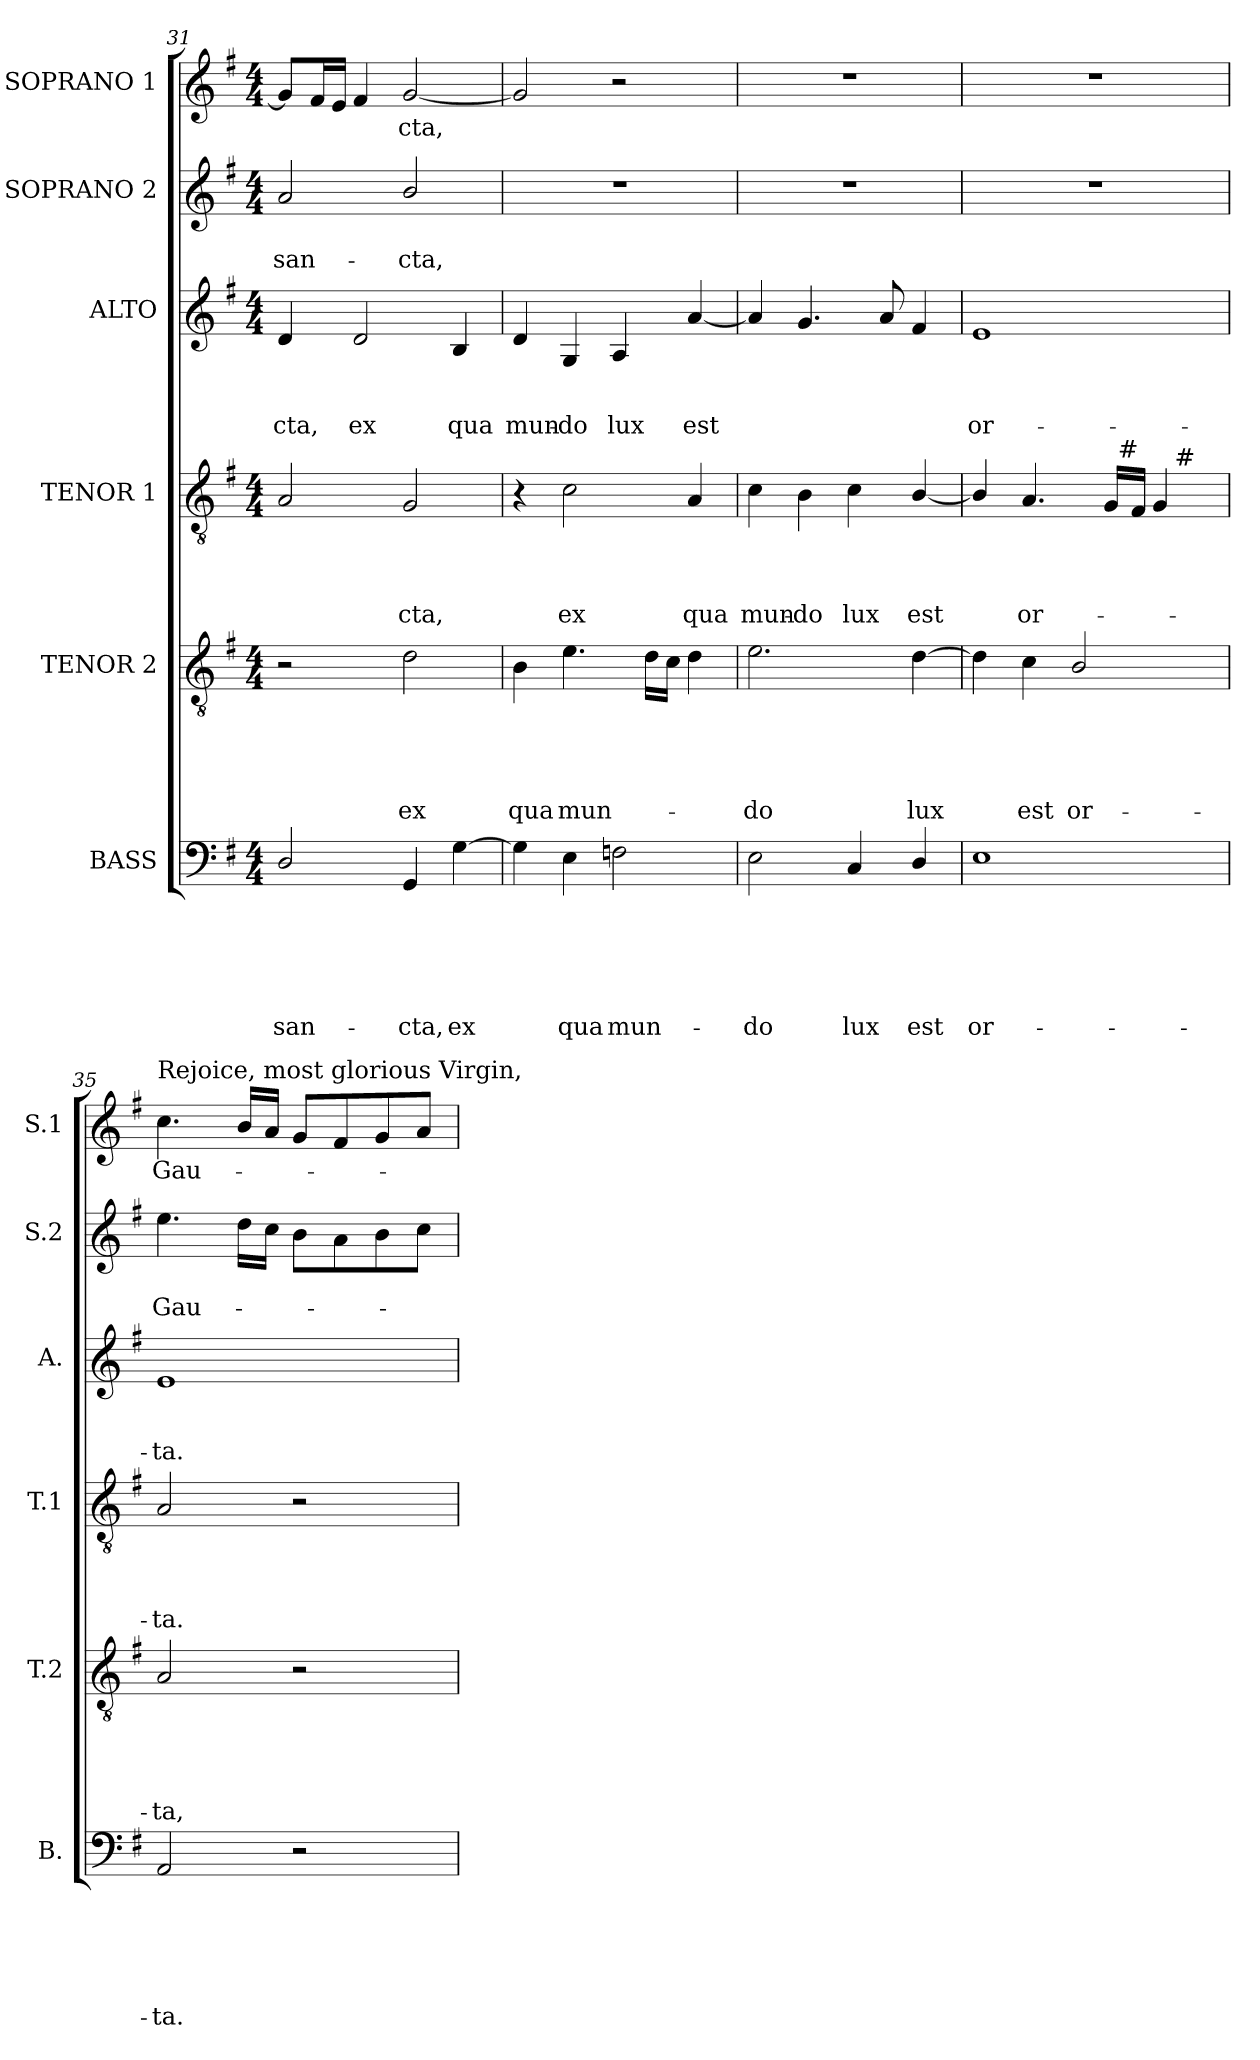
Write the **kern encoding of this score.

**kern	**text	**text	**text	**text	**text	**text	**kern	**text	**text	**text	**text	**text	**kern	**text	**text	**text	**text	**kern	**text	**text	**text	**kern	**text	**text	**kern	**text
*part6	*part6	*part6	*part6	*part6	*part6	*part6	*part5	*part5	*part5	*part5	*part5	*part5	*part4	*part4	*part4	*part4	*part4	*part3	*part3	*part3	*part3	*part2	*part2	*part2	*part1	*part1
*staff6	*staff6	*staff6	*staff6	*staff6	*staff6	*staff6	*staff5	*staff5	*staff5	*staff5	*staff5	*staff5	*staff4	*staff4	*staff4	*staff4	*staff4	*staff3	*staff3	*staff3	*staff3	*staff2	*staff2	*staff2	*staff1	*staff1
*I"BASS	*	*	*	*	*	*	*I"TENOR 2	*	*	*	*	*	*I"TENOR 1	*	*	*	*	*I"ALTO	*	*	*	*I"SOPRANO 2	*	*	*I"SOPRANO 1	*
*I'B.	*	*	*	*	*	*	*I'T.2	*	*	*	*	*	*I'T.1	*	*	*	*	*I'A.	*	*	*	*I'S.2	*	*	*I'S.1	*
*clefF4	*	*	*	*	*	*	*clefGv2	*	*	*	*	*	*clefGv2	*	*	*	*	*clefG2	*	*	*	*clefG2	*	*	*clefG2	*
*k[f#]	*	*	*	*	*	*	*k[f#]	*	*	*	*	*	*k[f#]	*	*	*	*	*k[f#]	*	*	*	*k[f#]	*	*	*k[f#]	*
*G:	*	*	*	*	*	*	*G:	*	*	*	*	*	*G:	*	*	*	*	*G:	*	*	*	*G:	*	*	*G:	*
*M4/4	*	*	*	*	*	*	*M4/4	*	*	*	*	*	*M4/4	*	*	*	*	*M4/4	*	*	*	*M4/4	*	*	*M4/4	*
=31	=31	=31	=31	=31	=31	=31	=31	=31	=31	=31	=31	=31	=31	=31	=31	=31	=31	=31	=31	=31	=31	=31	=31	=31	=31	=31
!	!	!	!	!	!	!LO:LY:b	!	!	!	!	!	!	!	!	!	!	!	!	!	!	!LO:LY:b	!	!	!LO:LY:b	!	!
2D/	.	.	.	.	.	san-	2r	.	.	.	.	.	2A/	.	.	.	.	4d/	.	.	-cta,	2a/	.	san-	8g/L]	.
.	.	.	.	.	.	.	.	.	.	.	.	.	.	.	.	.	.	.	.	.	.	.	.	.	16f#/L	.
.	.	.	.	.	.	.	.	.	.	.	.	.	.	.	.	.	.	.	.	.	.	.	.	.	16e/JJ	.
!	!	!	!	!	!	!	!	!	!	!	!	!	!	!	!	!	!	!	!	!	!LO:LY:b	!	!	!	!	!
.	.	.	.	.	.	.	.	.	.	.	.	.	.	.	.	.	.	2d/	.	.	ex	.	.	.	4f#/	.
!	!	!	!	!	!	!LO:LY:b	!	!	!	!	!	!LO:LY:b	!	!	!	!	!LO:LY:b	!	!	!	!	!	!	!LO:LY:b	!	!LO:LY:b
4GG/	.	.	.	.	.	-cta,	2d\	.	.	.	.	ex	2G/	.	.	.	-cta,	.	.	.	.	2b/	.	-cta,	[<2g/	-cta,
!	!	!	!	!	!	!LO:LY:b	!	!	!	!	!	!	!	!	!	!	!	!	!	!	!LO:LY:b	!	!	!	!	!
[>4G\	.	.	.	.	.	ex	.	.	.	.	.	.	.	.	.	.	.	4B/	.	.	qua	.	.	.	.	.
=32	=32	=32	=32	=32	=32	=32	=32	=32	=32	=32	=32	=32	=32	=32	=32	=32	=32	=32	=32	=32	=32	=32	=32	=32	=32	=32
!	!	!	!	!	!	!	!	!	!	!	!	!LO:LY:b	!	!	!	!	!	!	!	!	!LO:LY:b	!	!	!	!	!
4G\]	.	.	.	.	.	.	4B\	.	.	.	.	qua	4r	.	.	.	.	4d/	.	.	mun-	1r	.	.	2g/]	.
!	!	!	!	!	!	!LO:LY:b	!	!	!	!	!	!LO:LY:b	!	!	!	!	!LO:LY:b	!	!	!	!LO:LY:b	!	!	!	!	!
4E\	.	.	.	.	.	qua	4.e\	.	.	.	.	mun-	2c\	.	.	.	ex	4G/	.	.	-do	.	.	.	.	.
!	!	!	!	!	!	!LO:LY:b	!	!	!	!	!	!	!	!	!	!	!	!	!	!	!LO:LY:b	!	!	!	!	!
2Fn\	.	.	.	.	.	mun-	.	.	.	.	.	.	.	.	.	.	.	4A/	.	.	lux	.	.	.	2r	.
.	.	.	.	.	.	.	16d\LL	.	.	.	.	.	.	.	.	.	.	.	.	.	.	.	.	.	.	.
.	.	.	.	.	.	.	16c\JJ	.	.	.	.	.	.	.	.	.	.	.	.	.	.	.	.	.	.	.
!	!	!	!	!	!	!	!	!	!	!	!	!	!	!	!	!	!LO:LY:b	!	!	!	!LO:LY:b	!	!	!	!	!
.	.	.	.	.	.	.	4d\	.	.	.	.	.	4A/	.	.	.	qua	[<4a/	.	.	est	.	.	.	.	.
=33	=33	=33	=33	=33	=33	=33	=33	=33	=33	=33	=33	=33	=33	=33	=33	=33	=33	=33	=33	=33	=33	=33	=33	=33	=33	=33
!	!	!	!	!	!	!LO:LY:b	!	!	!	!	!	!LO:LY:b	!	!	!	!	!LO:LY:b	!	!	!	!	!	!	!	!	!
2E\	.	.	.	.	.	-do	2.e\	.	.	.	.	-do	4c\	.	.	.	mun-	4a/]	.	.	.	1r	.	.	1r	.
!	!	!	!	!	!	!	!	!	!	!	!	!	!	!	!	!	!LO:LY:b	!	!	!	!	!	!	!	!	!
.	.	.	.	.	.	.	.	.	.	.	.	.	4B\	.	.	.	-do	4.g/	.	.	.	.	.	.	.	.
!	!	!	!	!	!	!LO:LY:b	!	!	!	!	!	!	!	!	!	!	!LO:LY:b	!	!	!	!	!	!	!	!	!
4C/	.	.	.	.	.	lux	.	.	.	.	.	.	4c\	.	.	.	lux	.	.	.	.	.	.	.	.	.
.	.	.	.	.	.	.	.	.	.	.	.	.	.	.	.	.	.	8a/	.	.	.	.	.	.	.	.
!	!	!	!	!	!	!LO:LY:b	!	!	!	!	!	!LO:LY:b	!	!	!	!	!LO:LY:b	!	!	!	!	!	!	!	!	!
4D/	.	.	.	.	.	est	[<4d\	.	.	.	.	lux	[<4B/	.	.	.	est	4f#/	.	.	.	.	.	.	.	.
!!LO:LB:g=z
=34	=34	=34	=34	=34	=34	=34	=34	=34	=34	=34	=34	=34	=34	=34	=34	=34	=34	=34	=34	=34	=34	=34	=34	=34	=34	=34
!	!	!	!	!	!	!LO:LY:b	!	!	!	!	!	!	!	!	!	!	!	!	!	!	!LO:LY:b	!	!	!	!	!
*	*	*	*	*	*	*	*	*	*	*	*	*	*^	*	*	*	*	*	*	*	*	*	*	*	*	*
*	*	*	*	*	*	*	*	*	*	*	*	*	*	*^	*	*	*	*	*	*	*	*	*	*	*	*	*
1E	.	.	.	.	.	or-	4d\]	.	.	.	.	.	4B/]	2ryy	2ryy	.	.	.	.	1e	.	.	or-	1r	.	.	1r	.
!	!	!	!	!	!	!	!	!	!	!	!	!LO:LY:b	!	!	!	!	!	!	!LO:LY:b	!	!	!	!	!	!	!	!	!
.	.	.	.	.	.	.	4c\	.	.	.	.	est	4.A/	.	.	.	.	.	or-	.	.	.	.	.	.	.	.	.
!	!	!	!	!	!	!	!	!	!	!	!	!LO:LY:b	!	!	!	!	!	!	!	!	!	!	!	!	!	!	!	!
.	.	.	.	.	.	.	2B/	.	.	.	.	or-	.	8ryy	4ryy	.	.	.	.	.	.	.	.	.	.	.	.	.
.	.	.	.	.	.	.	.	.	.	.	.	.	16G/LL	32ryy	.	.	.	.	.	.	.	.	.	.	.	.	.	.
!	!	!	!	!	!	!	!	!	!	!	!	!	!	!LO:TX:a:t=#	!	!	!	!	!	!	!	!	!	!	!	!	!	!
.	.	.	.	.	.	.	.	.	.	.	.	.	.	4ryy	.	.	.	.	.	.	.	.	.	.	.	.	.	.
.	.	.	.	.	.	.	.	.	.	.	.	.	16F#/JJ	.	.	.	.	.	.	.	.	.	.	.	.	.	.	.
.	.	.	.	.	.	.	.	.	.	.	.	.	4G/	.	16ryy	.	.	.	.	.	.	.	.	.	.	.	.	.
!	!	!	!	!	!	!	!	!	!	!	!	!	!	!	!LO:TX:a:t=#	!	!	!	!	!	!	!	!	!	!	!	!	!
.	.	.	.	.	.	.	.	.	.	.	.	.	.	.	8.ryy	.	.	.	.	.	.	.	.	.	.	.	.	.
.	.	.	.	.	.	.	.	.	.	.	.	.	.	16.ryy	.	.	.	.	.	.	.	.	.	.	.	.	.	.
=35	=35	=35	=35	=35	=35	=35	=35	=35	=35	=35	=35	=35	=35	=35	=35	=35	=35	=35	=35	=35	=35	=35	=35	=35	=35	=35	=35	=35
!	!	!	!	!	!	!	!	!	!	!	!	!	!	!	!	!	!	!	!	!	!	!	!	!	!	!	!LO:TX:a:t=Rejoice, most glorious Virgin,	!
!	!	!	!	!	!	!LO:LY:b	!	!	!	!	!	!LO:LY:b	!	!	!	!	!	!	!LO:LY:b	!	!	!	!LO:LY:b	!	!	!LO:LY:b	!	!LO:LY:b
*	*	*	*	*	*	*	*	*	*	*	*	*	*v	*v	*v	*	*	*	*	*	*	*	*	*	*	*	*	*
2AA/	.	.	.	.	.	-ta.	2A/	.	.	.	.	-ta,	2A/	.	.	.	-ta.	1e	.	.	-ta.	4.ee\	.	Gau-	4.cc\	Gau-
.	.	.	.	.	.	.	.	.	.	.	.	.	.	.	.	.	.	.	.	.	.	16dd\LL	.	.	16b/LL	.
.	.	.	.	.	.	.	.	.	.	.	.	.	.	.	.	.	.	.	.	.	.	16cc\JJ	.	.	16a/JJ	.
2r	.	.	.	.	.	.	2r	.	.	.	.	.	2r	.	.	.	.	.	.	.	.	8b\L	.	.	8g/L	.
.	.	.	.	.	.	.	.	.	.	.	.	.	.	.	.	.	.	.	.	.	.	8a\	.	.	8f#/	.
.	.	.	.	.	.	.	.	.	.	.	.	.	.	.	.	.	.	.	.	.	.	8b\	.	.	8g/	.
.	.	.	.	.	.	.	.	.	.	.	.	.	.	.	.	.	.	.	.	.	.	8cc\J	.	.	8a/J	.
=	=	=	=	=	=	=	=	=	=	=	=	=	=	=	=	=	=	=	=	=	=	=	=	=	=	=
*-	*-	*-	*-	*-	*-	*-	*-	*-	*-	*-	*-	*-	*-	*-	*-	*-	*-	*-	*-	*-	*-	*-	*-	*-	*-	*-
